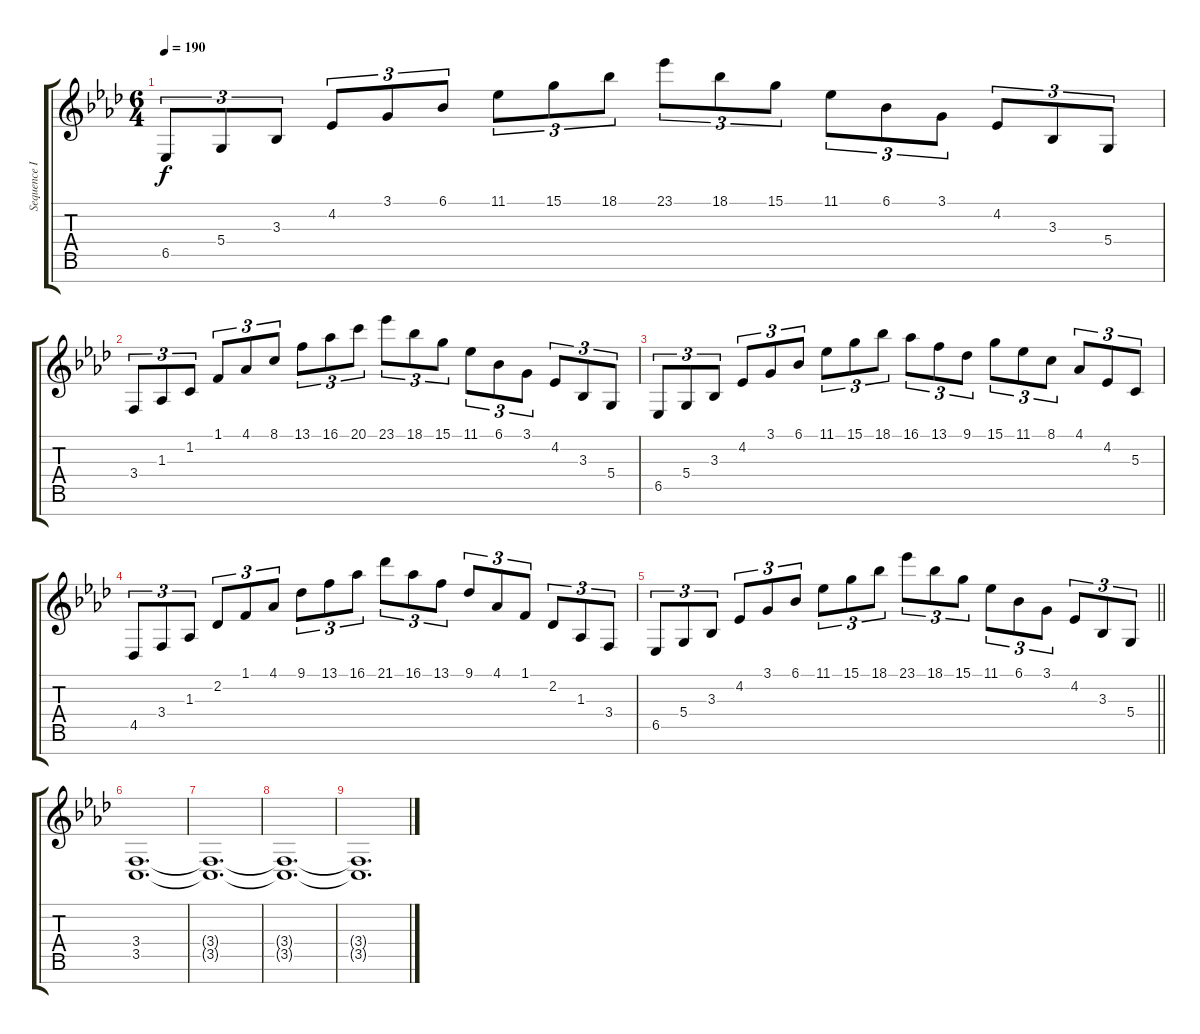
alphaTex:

\track ("Sequence I" "Sequence I") {instrument stringensemble1}
\staff {score tabs}
\tuning (E4 B3 G3 D3 A2 E2 B1) {hide}
\ts (6 4)
\tempo 190
\clef g2
\ks fminor
6.5.8{tu (3 2) dy f} 5.4.8{tu (3 2)} 3.3.8{tu (3 2)} 4.2.8{tu (3 2)} 3.1.8{tu (3 2)} 6.1.8{tu (3 2)} 11.1.8{tu (3 2)} 15.1.8{tu (3 2)} 18.1.8{tu (3 2)} 23.1.8{tu (3 2)} 18.1.8{tu (3 2)} 15.1.8{tu (3 2)} 11.1.8{tu (3 2)} 6.1.8{tu (3 2)} 3.1.8{tu (3 2)} 4.2.8{tu (3 2)} 3.3.8{tu (3 2)} 5.4.8{tu (3 2)} |
3.4.8{tu (3 2)} 1.3.8{tu (3 2)} 1.2.8{tu (3 2)} 1.1.8{tu (3 2)} 4.1.8{tu (3 2)} 8.1.8{tu (3 2)} 13.1.8{tu (3 2)} 16.1.8{tu (3 2)} 20.1.8{tu (3 2)} 23.1.8{tu (3 2)} 18.1.8{tu (3 2)} 15.1.8{tu (3 2)} 11.1.8{tu (3 2)} 6.1.8{tu (3 2)} 3.1.8{tu (3 2)} 4.2.8{tu (3 2)} 3.3.8{tu (3 2)} 5.4.8{tu (3 2)} |
6.5.8{tu (3 2)} 5.4.8{tu (3 2)} 3.3.8{tu (3 2)} 4.2.8{tu (3 2)} 3.1.8{tu (3 2)} 6.1.8{tu (3 2)} 11.1.8{tu (3 2)} 15.1.8{tu (3 2)} 18.1.8{tu (3 2)} 16.1.8{tu (3 2)} 13.1.8{tu (3 2)} 9.1.8{tu (3 2)} 15.1.8{tu (3 2)} 11.1.8{tu (3 2)} 8.1.8{tu (3 2)} 4.1.8{tu (3 2)} 4.2.8{tu (3 2)} 5.3.8{tu (3 2)} |
4.5.8{tu (3 2)} 3.4.8{tu (3 2)} 1.3.8{tu (3 2)} 2.2.8{tu (3 2)} 1.1.8{tu (3 2)} 4.1.8{tu (3 2)} 9.1.8{tu (3 2)} 13.1.8{tu (3 2)} 16.1.8{tu (3 2)} 21.1.8{tu (3 2)} 16.1.8{tu (3 2)} 13.1.8{tu (3 2)} 9.1.8{tu (3 2)} 4.1.8{tu (3 2)} 1.1.8{tu (3 2)} 2.2.8{tu (3 2)} 1.3.8{tu (3 2)} 3.4.8{tu (3 2)} |
\barLineRight lightlight
6.5.8{tu (3 2)} 5.4.8{tu (3 2)} 3.3.8{tu (3 2)} 4.2.8{tu (3 2)} 3.1.8{tu (3 2)} 6.1.8{tu (3 2)} 11.1.8{tu (3 2)} 15.1.8{tu (3 2)} 18.1.8{tu (3 2)} 23.1.8{tu (3 2)} 18.1.8{tu (3 2)} 15.1.8{tu (3 2)} 11.1.8{tu (3 2)} 6.1.8{tu (3 2)} 3.1.8{tu (3 2)} 4.2.8{tu (3 2)} 3.3.8{tu (3 2)} 5.4.8{tu (3 2)} |
(3.4 3.5).1{d} |
(3.4{t} 3.5{t}).1{d} |
(3.4{t} 3.5{t}).1{d} |
(3.4{t} 3.5{t}).1{d}
